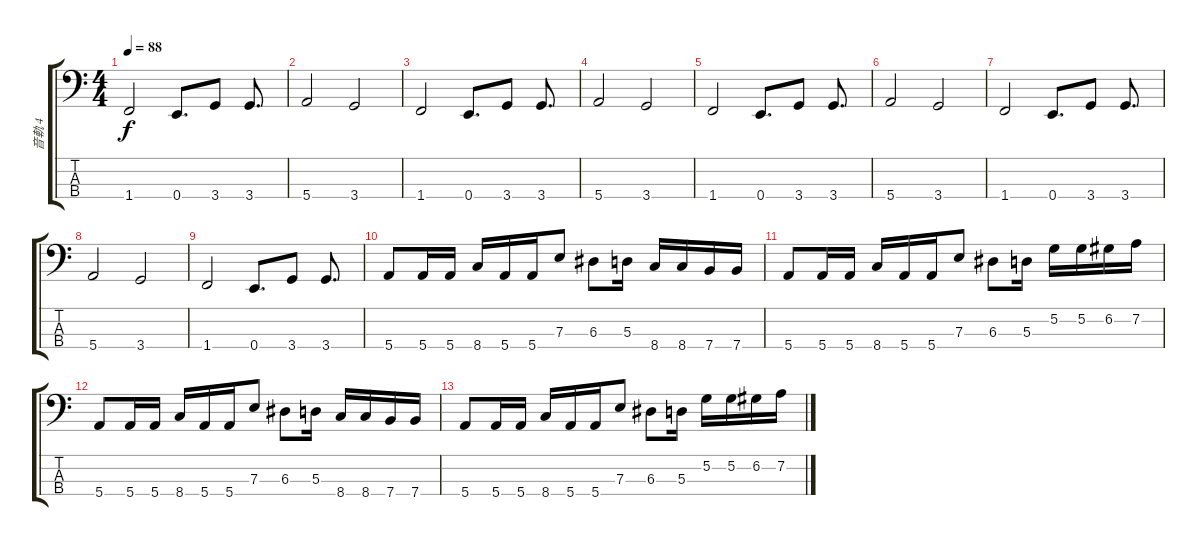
\track ("音軌 4" "音軌 4") {instrument electricbassfinger}
\staff {score tabs}
\tuning (G2 D2 A1 E1) {hide}
\ts (4 4)
\tempo 88
\clef f4
\ks c
1.4.2{dy f} 0.4.8{d} 3.4.8 3.4.8{d} |
5.4.2 3.4.2 |
1.4.2 0.4.8{d} 3.4.8 3.4.8{d} |
5.4.2 3.4.2 |
1.4.2 0.4.8{d} 3.4.8 3.4.8{d} |
5.4.2 3.4.2 |
1.4.2 0.4.8{d} 3.4.8 3.4.8{d} |
5.4.2 3.4.2 |
1.4.2 0.4.8{d} 3.4.8 3.4.8{d} |
5.4.8 5.4.16 5.4.16 8.4.16 5.4.16 5.4.16 7.3.8 6.3.8 5.3.16 8.4.16 8.4.16 7.4.16 7.4.16 |
5.4.8 5.4.16 5.4.16 8.4.16 5.4.16 5.4.16 7.3.8 6.3.8 5.3.16 5.2.16 5.2.16 6.2.16 7.2.16 |
5.4.8 5.4.16 5.4.16 8.4.16 5.4.16 5.4.16 7.3.8 6.3.8 5.3.16 8.4.16 8.4.16 7.4.16 7.4.16 |
5.4.8 5.4.16 5.4.16 8.4.16 5.4.16 5.4.16 7.3.8 6.3.8 5.3.16 5.2.16 5.2.16 6.2.16 7.2.16
